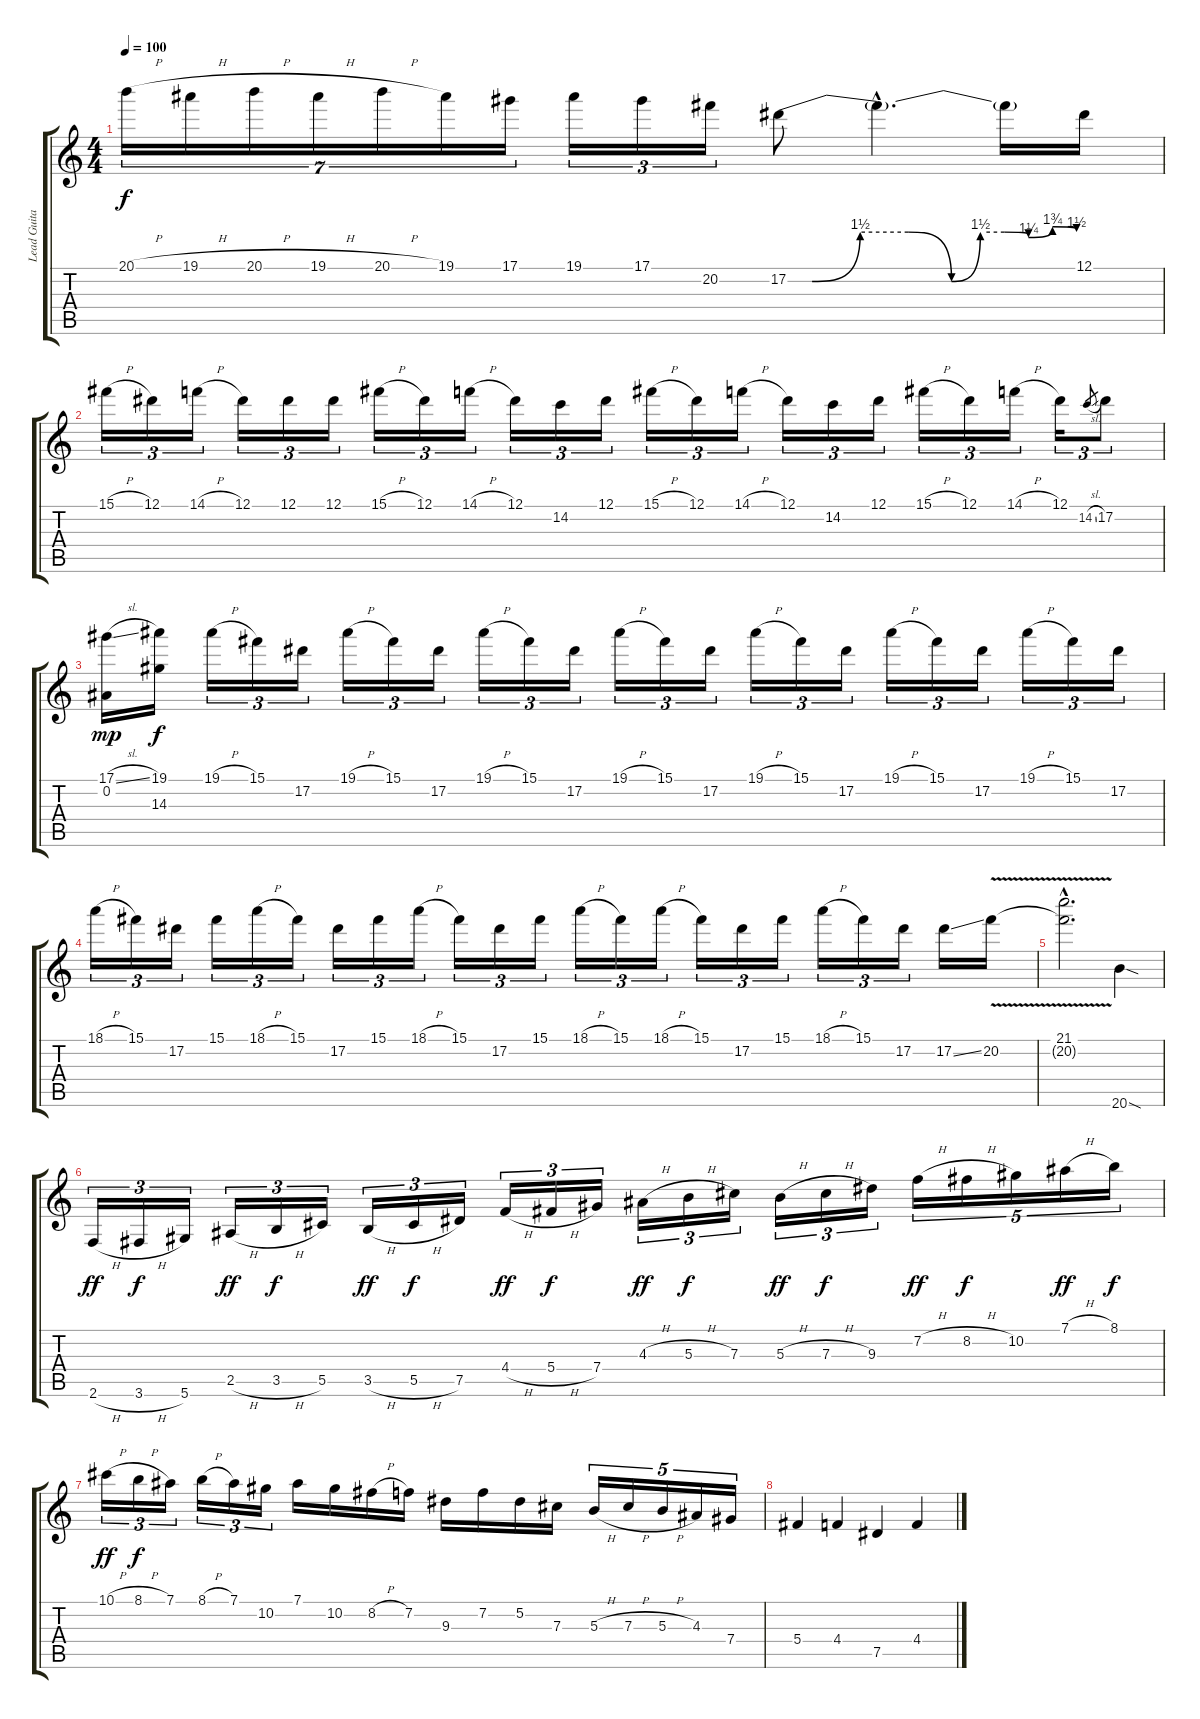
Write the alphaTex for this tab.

\track ("Lead Guitar" "Lead Guita") {instrument overdrivenguitar}
\staff {score tabs}
\tuning (Eb4 Bb3 Gb3 Db3 Ab2 Eb2) {hide}
\ts (4 4)
\tempo 100
\clef g2
\ks c
20.1{h}.16{tu (7 4) dy f} 19.1{h}.16{tu (7 4)} 20.1{h}.16{tu (7 4)} 19.1{h}.16{tu (7 4)} 20.1{h}.16{tu (7 4)} 19.1.16{tu (7 4)} 17.1.16{tu (7 4)} 19.1.16{tu (3 2)} 17.1.16{tu (3 2)} 20.2.16{tu (3 2)} 17.2{be (custom 0 0 5 0 15 6 25 6 34 0 40 6 45 6 50 5 55 7 60 6)}.8 17.2{hac t}.4{d} 17.2{t}.16 12.1.16 |
15.1{h}.16{tu (3 2)} 12.1.16{tu (3 2)} 14.1{h}.16{tu (3 2)} 12.1.16{tu (3 2)} 12.1.16{tu (3 2)} 12.1.16{tu (3 2)} 15.1{h}.16{tu (3 2)} 12.1.16{tu (3 2)} 14.1{h}.16{tu (3 2)} 12.1.16{tu (3 2)} 14.2.16{tu (3 2)} 12.1.16{tu (3 2)} 15.1{h}.16{tu (3 2)} 12.1.16{tu (3 2)} 14.1{h}.16{tu (3 2)} 12.1.16{tu (3 2)} 14.2.16{tu (3 2)} 12.1.16{tu (3 2)} 15.1{h}.16{tu (3 2)} 12.1.16{tu (3 2)} 14.1{h}.16{tu (3 2)} 12.1.16{tu (3 2)} 14.2{sl}.8{gr} 17.2.8{tu (3 2)} |
(17.1{sl} 0.2).16{dy mp} (19.1 14.3{t}).16{dy f} 19.1{h}.16{tu (3 2)} 15.1.16{tu (3 2)} 17.2.16{tu (3 2)} 19.1{h}.16{tu (3 2)} 15.1.16{tu (3 2)} 17.2.16{tu (3 2)} 19.1{h}.16{tu (3 2)} 15.1.16{tu (3 2)} 17.2.16{tu (3 2)} 19.1{h}.16{tu (3 2)} 15.1.16{tu (3 2)} 17.2.16{tu (3 2)} 19.1{h}.16{tu (3 2)} 15.1.16{tu (3 2)} 17.2.16{tu (3 2)} 19.1{h}.16{tu (3 2)} 15.1.16{tu (3 2)} 17.2.16{tu (3 2)} 19.1{h}.16{tu (3 2)} 15.1.16{tu (3 2)} 17.2.16{tu (3 2)} |
18.1{h}.16{tu (3 2)} 15.1.16{tu (3 2)} 17.2.16{tu (3 2)} 15.1.16{tu (3 2)} 18.1{h}.16{tu (3 2)} 15.1.16{tu (3 2)} 17.2.16{tu (3 2)} 15.1.16{tu (3 2)} 18.1{h}.16{tu (3 2)} 15.1.16{tu (3 2)} 17.2.16{tu (3 2)} 15.1.16{tu (3 2)} 18.1{h}.16{tu (3 2)} 15.1.16{tu (3 2)} 18.1{h}.16{tu (3 2)} 15.1.16{tu (3 2)} 17.2.16{tu (3 2)} 15.1.16{tu (3 2)} 18.1{h}.16{tu (3 2)} 15.1.16{tu (3 2)} 17.2.16{tu (3 2)} 17.2{ss}.16 20.2{v}.16 |
(21.1{v hac} 20.2{hac t}).2{d} 20.6{sod}.4 |
2.6{h}.16{tu (3 2) dy ff} 3.6{h}.16{tu (3 2) dy f} 5.6.16{tu (3 2)} 2.5{h}.16{tu (3 2) dy ff} 3.5{h}.16{tu (3 2) dy f} 5.5.16{tu (3 2)} 3.5{h}.16{tu (3 2) dy ff} 5.5{h}.16{tu (3 2) dy f} 7.5.16{tu (3 2)} 4.4{h}.16{tu (3 2) dy ff} 5.4{h}.16{tu (3 2) dy f} 7.4.16{tu (3 2)} 4.3{h}.16{tu (3 2) dy ff} 5.3{h}.16{tu (3 2) dy f} 7.3.16{tu (3 2)} 5.3{h}.16{tu (3 2) dy ff} 7.3{h}.16{tu (3 2) dy f} 9.3.16{tu (3 2)} 7.2{h}.16{tu (5 4) dy ff} 8.2{h}.16{tu (5 4) dy f} 10.2.16{tu (5 4)} 7.1{h}.16{tu (5 4) dy ff} 8.1.16{tu (5 4) dy f} |
10.1{h}.16{tu (3 2) dy ff} 8.1{h}.16{tu (3 2) dy f} 7.1.16{tu (3 2)} 8.1{h}.16{tu (3 2)} 7.1.16{tu (3 2)} 10.2.16{tu (3 2)} 7.1.16 10.2.16 8.2{h}.16 7.2.16 9.3.16 7.2.16 5.2.16 7.3.16 5.3{h}.16{tu (5 4)} 7.3{h}.16{tu (5 4)} 5.3{h}.16{tu (5 4)} 4.3.16{tu (5 4)} 7.4.16{tu (5 4)} |
5.4.4 4.4.4 7.5.4 4.4.4
